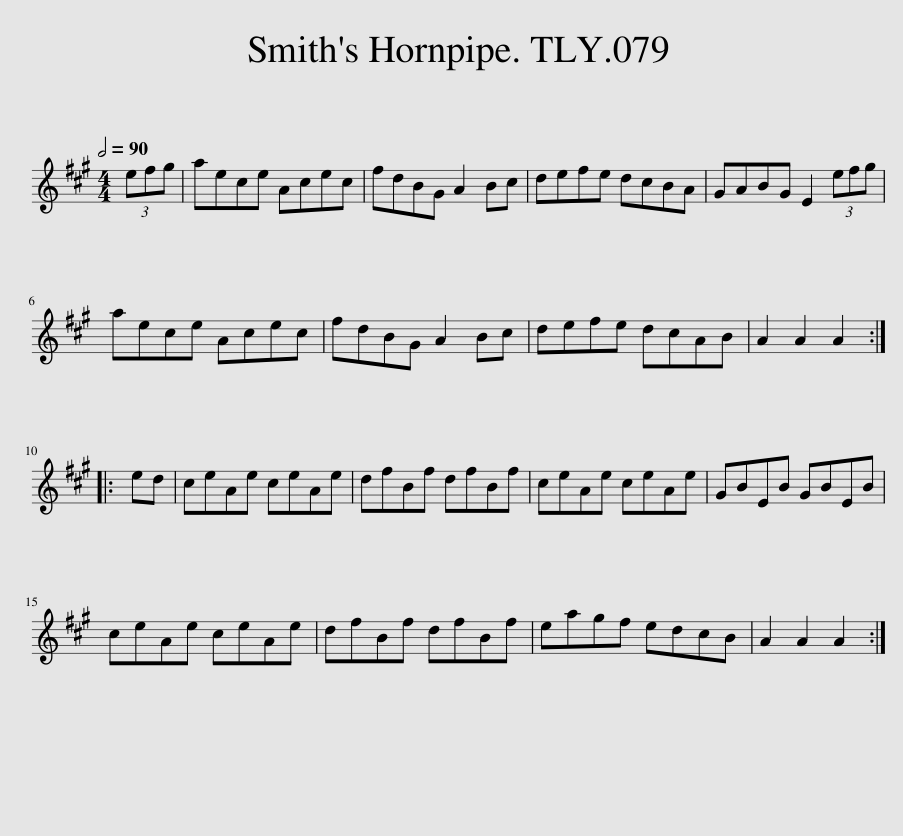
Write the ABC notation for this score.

X:1
L:1/8
Q:1/2=90
M:4/4
I:linebreak $
K:A
V:1 treble
V:1
 (3efg | aece Acec | fdBG A2 Bc | defe dcBA | GABG E2 (3efg |$ %5
 aece Acec | fdBG A2 Bc | defe dcAB | A2 A2 A2 ::$ ed | %10
 ceAe ceAe | dfBf dfBf | ceAe ceAe | GBEB GBEB |$ ceAe ceAe | %15
 dfBf dfBf | eagf edcB | A2 A2 A2 :| %18
